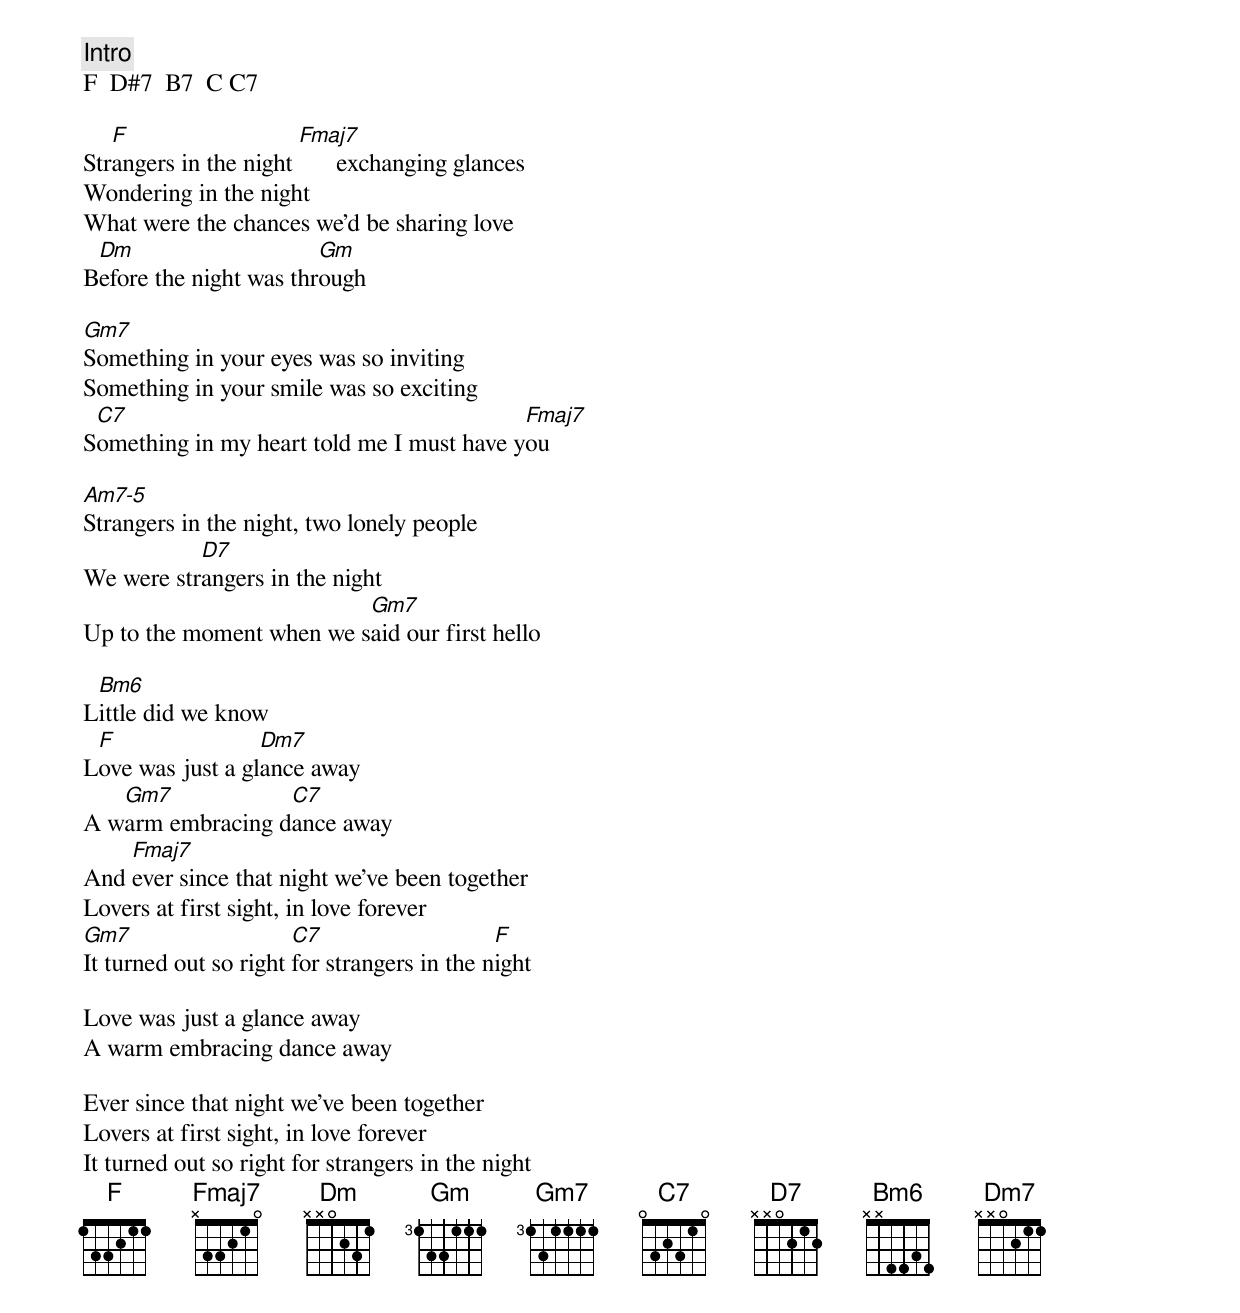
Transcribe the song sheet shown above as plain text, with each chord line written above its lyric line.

[Intro]
F  D#7  B7  C C7

   F                   Fmaj7
Strangers in the night       exchanging glances
Wondering in the night
What were the chances we'd be sharing love
 Dm                     Gm
Before the night was through

Gm7
Something in your eyes was so inviting
Something in your smile was so exciting
 C7                                        Fmaj7
Something in my heart told me I must have you

Am7-5
Strangers in the night, two lonely people
           D7
We were strangers in the night
                          Gm7
Up to the moment when we said our first hello

 Bm6
Little did we know
 F                Dm7
Love was just a glance away
   Gm7            C7
A warm embracing dance away
    Fmaj7
And ever since that night we've been together
Lovers at first sight, in love forever
Gm7                    C7                    F
It turned out so right for strangers in the night

Love was just a glance away
A warm embracing dance away

Ever since that night we've been together
Lovers at first sight, in love forever
It turned out so right for strangers in the night
